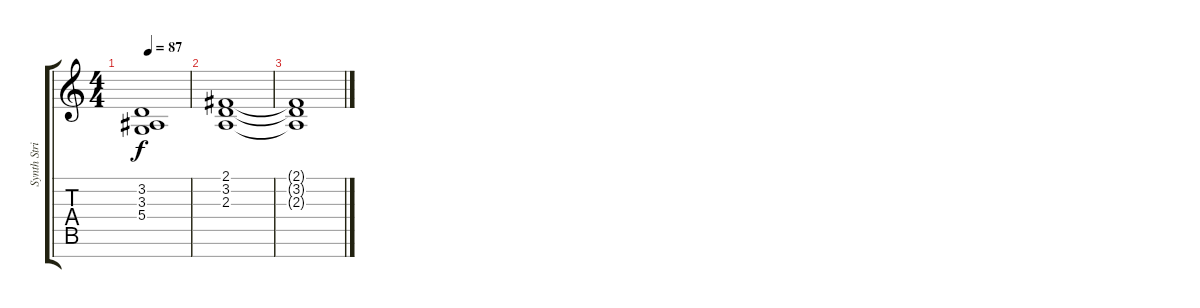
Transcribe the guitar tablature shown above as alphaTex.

\track ("Synth Strings" "Synth Stri") {instrument synthstrings2}
\staff {score tabs}
\tuning (E4 B3 G3 D3 A2 E2 B1) {hide}
\ts (4 4)
\tempo 87
\clef g2
\ks c
(3.2{t} 3.3{t} 5.4{t}).1{dy f} |
(2.1 3.2 2.3).1 |
(2.1{t} 3.2{t} 2.3{t}).1{volume 2}
